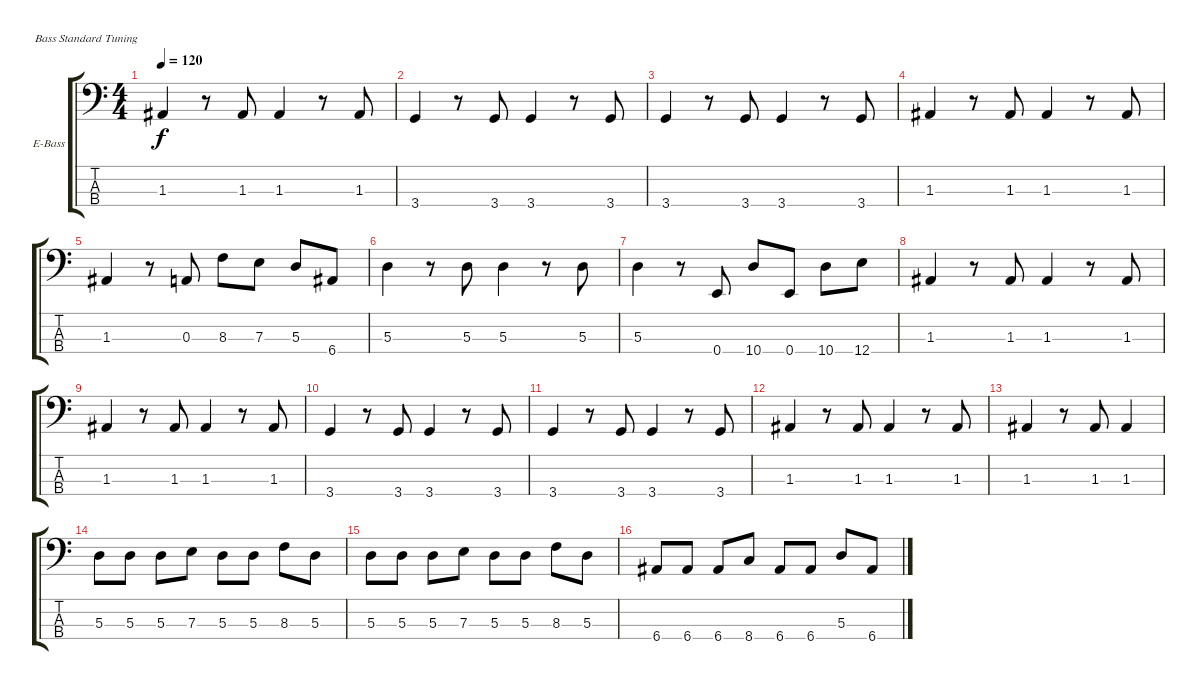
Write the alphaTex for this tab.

\defaultSystemsLayout 4
\bracketExtendMode groupsimilarinstruments
\firstSystemTrackNameOrientation horizontal
\otherSystemsTrackNameOrientation horizontal
\track ("Electric Bass" "E-Bass") {instrument electricbassfinger}
\staff {score tabs}
\tuning (G2 D2 A1 E1)
\ts (4 4)
\tempo 120
\clef f4
\ks c
1.3.4{dy f} r.8 1.3.8 1.3.4 r.8 1.3.8 |
3.4.4 r.8 3.4.8 3.4.4 r.8 3.4.8 |
3.4.4 r.8 3.4.8 3.4.4 r.8 3.4.8 |
1.3.4 r.8 1.3.8 1.3.4 r.8 1.3.8 |
1.3.4 r.8 0.3.8 8.3.8 7.3.8 5.3.8 6.4.8 |
5.3.4 r.8 5.3.8 5.3.4 r.8 5.3.8 |
5.3.4 r.8 0.4.8 10.4.8 0.4.8 10.4.8 12.4.8 |
1.3.4 r.8 1.3.8 1.3.4 r.8 1.3.8 |
1.3.4 r.8 1.3.8 1.3.4 r.8 1.3.8 |
3.4.4 r.8 3.4.8 3.4.4 r.8 3.4.8 |
3.4.4 r.8 3.4.8 3.4.4 r.8 3.4.8 |
1.3.4 r.8 1.3.8 1.3.4 r.8 1.3.8 |
1.3.4 r.8 1.3.8 1.3.4 |
5.3.8 5.3.8 5.3.8 7.3.8 5.3.8 5.3.8 8.3.8 5.3.8 |
5.3.8 5.3.8 5.3.8 7.3.8 5.3.8 5.3.8 8.3.8 5.3.8 |
6.4.8 6.4.8 6.4.8 8.4.8 6.4.8 6.4.8 5.3.8 6.4.8
